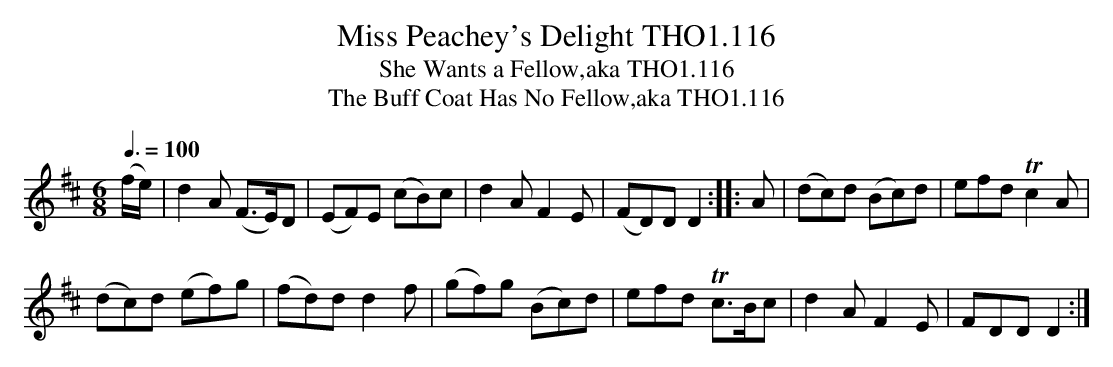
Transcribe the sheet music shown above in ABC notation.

X:1
T:Miss Peachey's Delight THO1.116
T:She Wants a Fellow,aka THO1.116
T:Buff Coat Has No Fellow,aka THO1.116, The
M:6/8
L:1/8
Q:3/8=100
K:D
(f/e/)|d2 A (F>E)D|(EF)E (cB)c|d2 A F2 E|\
(FD)D D2::A|(dc)d (Bc)d|efd Tc2 A|
(dc)d (ef)g|(fd)d d2 f|(gf)g (Bc)d|\
efd Tc>Bc|d2 A F2 E|FDD D2:|
